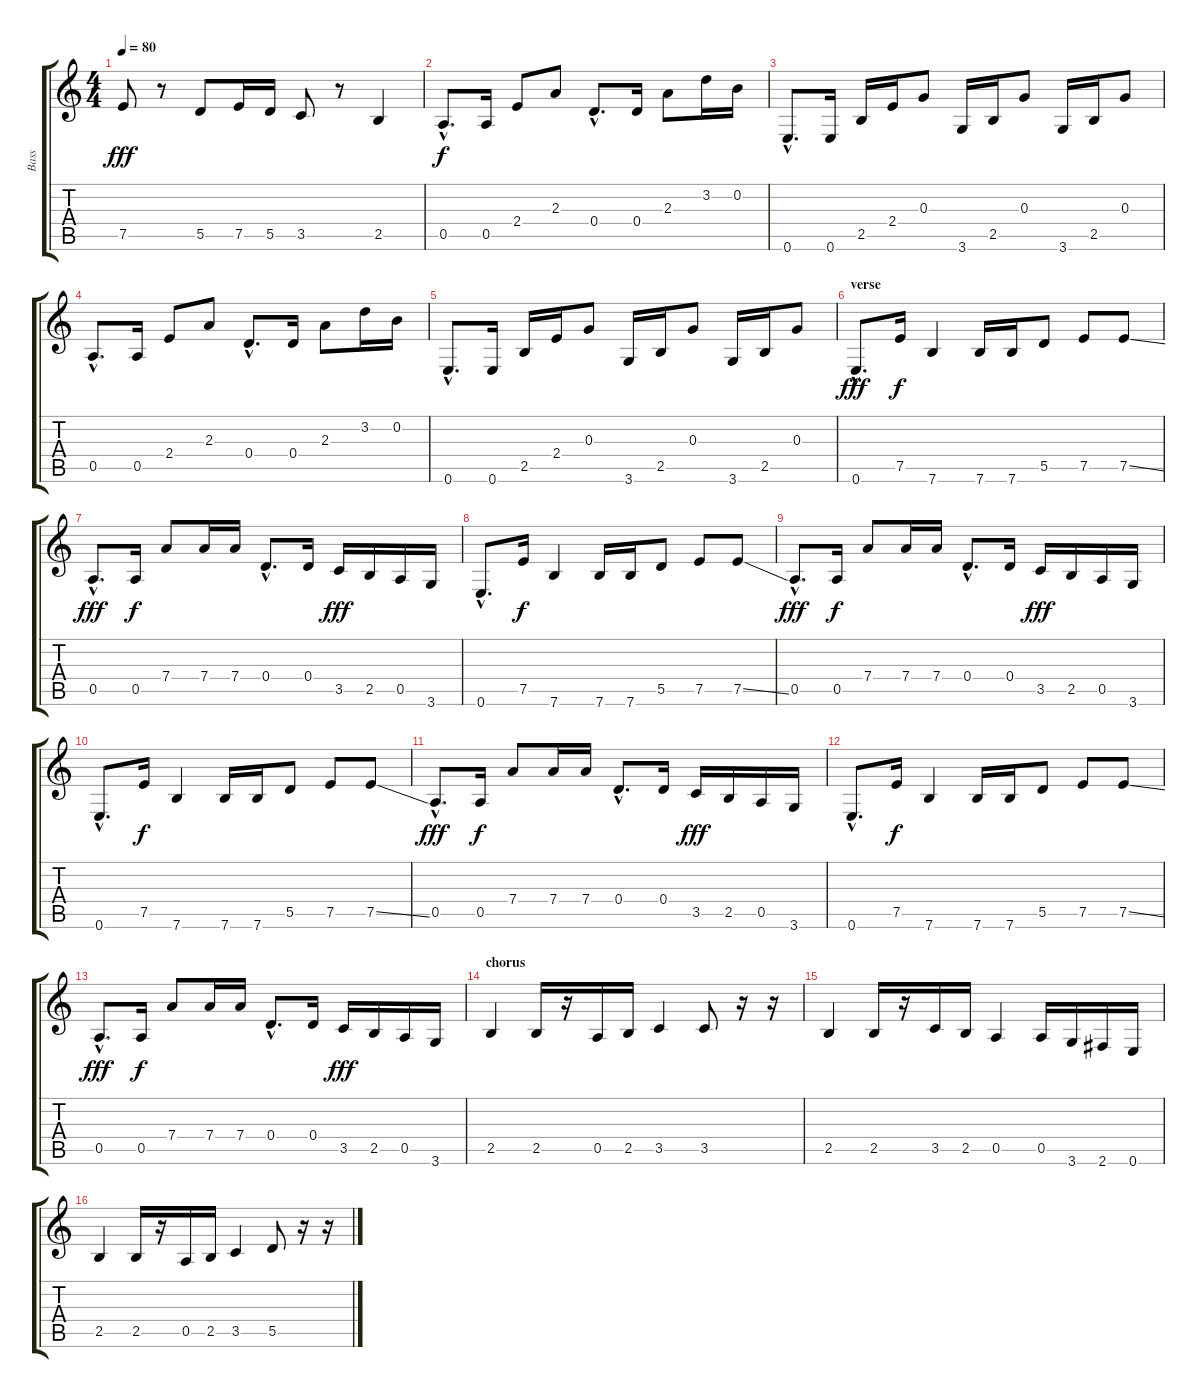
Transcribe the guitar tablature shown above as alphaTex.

\track ("Bass" "Bass") {instrument electricbassfinger}
\staff {score tabs}
\tuning (E4 B3 G3 D3 A2 E2) {hide}
\ts (4 4)
\tempo 80
\clef g2
\ks c
7.5.8{dy fff} r.8 5.5.8 7.5.16 5.5.16 3.5.8 r.8 2.5.4 |
0.5{hac}.8{d dy f instrument electricbassfinger} 0.5.16 2.4.8 2.3.8 0.4{hac}.8{d} 0.4.16 2.3.8 3.2.16 0.2.16 |
0.6{hac}.8{d} 0.6.16 2.5.16 2.4.16 0.3.8 3.6.16 2.5.16 0.3.8 3.6.16 2.5.16 0.3.8 |
0.5{hac}.8{d} 0.5.16 2.4.8 2.3.8 0.4{hac}.8{d} 0.4.16 2.3.8 3.2.16 0.2.16 |
0.6{hac}.8{d} 0.6.16 2.5.16 2.4.16 0.3.8 3.6.16 2.5.16 0.3.8 3.6.16 2.5.16 0.3.8 |
\section ("" "verse")
0.6{hac}.8{d dy fff} 7.5.16{dy f} 7.6.4 7.6.16 7.6.16 5.5.8 7.5.8 7.5{ss}.8 |
0.5{hac}.8{d dy fff} 0.5.16{dy f} 7.4.8 7.4.16 7.4.16 0.4{hac}.8{d} 0.4.16 3.5.16{dy fff} 2.5.16 0.5.16 3.6.16 |
0.6{hac}.8{d} 7.5.16{dy f} 7.6.4 7.6.16 7.6.16 5.5.8 7.5.8 7.5{ss}.8 |
0.5{hac}.8{d dy fff} 0.5.16{dy f} 7.4.8 7.4.16 7.4.16 0.4{hac}.8{d} 0.4.16 3.5.16{dy fff} 2.5.16 0.5.16 3.6.16 |
0.6{hac}.8{d} 7.5.16{dy f} 7.6.4 7.6.16 7.6.16 5.5.8 7.5.8 7.5{ss}.8 |
0.5{hac}.8{d dy fff} 0.5.16{dy f} 7.4.8 7.4.16 7.4.16 0.4{hac}.8{d} 0.4.16 3.5.16{dy fff} 2.5.16 0.5.16 3.6.16 |
0.6{hac}.8{d} 7.5.16{dy f} 7.6.4 7.6.16 7.6.16 5.5.8 7.5.8 7.5{ss}.8 |
0.5{hac}.8{d dy fff} 0.5.16{dy f} 7.4.8 7.4.16 7.4.16 0.4{hac}.8{d} 0.4.16 3.5.16{dy fff} 2.5.16 0.5.16 3.6.16 |
\section ("" "chorus")
2.5.4 2.5.16 r.16 0.5.16 2.5.16 3.5.4 3.5.8 r.16 r.16 |
2.5.4 2.5.16 r.16 3.5.16 2.5.16 0.5.4 0.5.16 3.6.16 2.6.16 0.6.16 |
2.5.4 2.5.16 r.16 0.5.16 2.5.16 3.5.4 5.5.8 r.16 r.16
